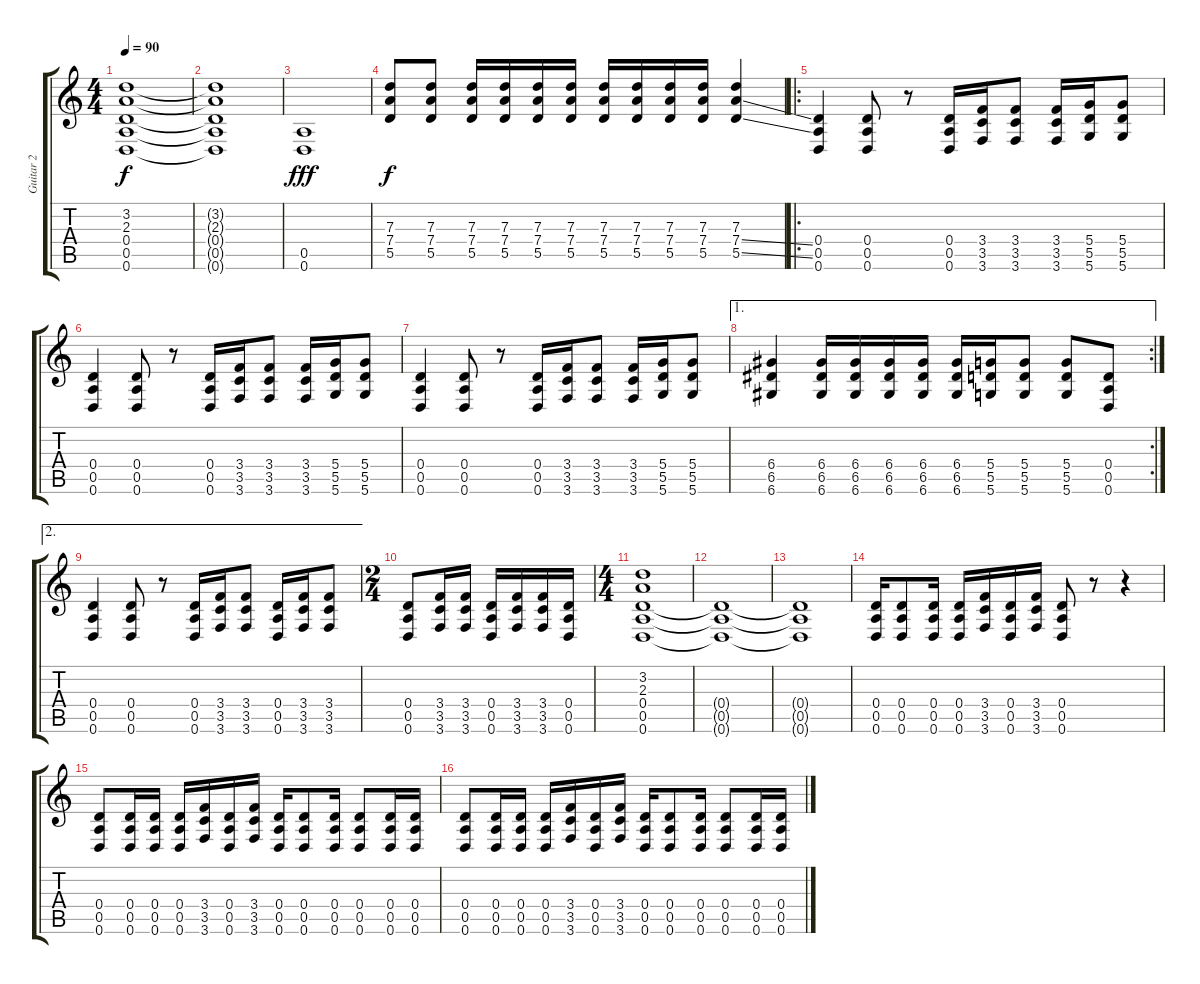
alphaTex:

\track ("Guitar 2" "Guitar 2") {instrument distortionguitar}
\staff {score tabs}
\tuning (D4 B3 G3 D3 A2 D2) {hide}
\ts (4 4)
\tempo 90
\clef g2
\ks c
(3.2 2.3 0.4 0.5 0.6).1{dy f} |
(3.2{t} 2.3{t} 0.4{t} 0.5{t} 0.6{t}).1 |
(0.5 0.6).1{dy fff} |
(7.3 7.4 5.5).8{dy f} (7.3 7.4 5.5).8 (7.3 7.4 5.5).16 (7.3 7.4 5.5).16 (7.3 7.4 5.5).16 (7.3 7.4 5.5).16 (7.3 7.4 5.5).16 (7.3 7.4 5.5).16 (7.3 7.4 5.5).16 (7.3 7.4 5.5).16 (7.3 7.4{ss} 5.5{ss}).4 |
\ro
(0.4 0.5 0.6).4 (0.4 0.5 0.6).8 r.8 (0.4 0.5 0.6).16 (3.4 3.5 3.6).16 (3.4 3.5 3.6).8 (3.4 3.5 3.6).16 (5.4 5.5 5.6).16 (5.4 5.5 5.6).8 |
(0.4 0.5 0.6).4 (0.4 0.5 0.6).8 r.8 (0.4 0.5 0.6).16 (3.4 3.5 3.6).16 (3.4 3.5 3.6).8 (3.4 3.5 3.6).16 (5.4 5.5 5.6).16 (5.4 5.5 5.6).8 |
(0.4 0.5 0.6).4 (0.4 0.5 0.6).8 r.8 (0.4 0.5 0.6).16 (3.4 3.5 3.6).16 (3.4 3.5 3.6).8 (3.4 3.5 3.6).16 (5.4 5.5 5.6).16 (5.4 5.5 5.6).8 |
\ae 1
\rc 2
(6.4 6.5 6.6).4 (6.4 6.5 6.6).16 (6.4 6.5 6.6).16 (6.4 6.5 6.6).16 (6.4 6.5 6.6).16 (6.4 6.5 6.6).16 (5.4 5.5 5.6).16 (5.4 5.5 5.6).8 (5.4 5.5 5.6).8 (0.4 0.5 0.6).8 |
\ae 2
(0.4 0.5 0.6).4 (0.4 0.5 0.6).8 r.8 (0.4 0.5 0.6).16 (3.4 3.5 3.6).16 (3.4 3.5 3.6).8 (0.4 0.5 0.6).16 (3.4 3.5 3.6).16 (3.4 3.5 3.6).8 |
\ts (2 4)
(0.4 0.5 0.6).8 (3.4 3.5 3.6).16 (3.4 3.5 3.6).16 (0.4 0.5 0.6).16 (3.4 3.5 3.6).16 (3.4 3.5 3.6).16 (0.4 0.5 0.6).16 |
\ts (4 4)
(3.2 2.3 0.4 0.5 0.6).1 |
(0.4{t} 0.5{t} 0.6{t}).1 |
(0.4{t} 0.5{t} 0.6{t}).1 |
(0.4 0.5 0.6).16 (0.4 0.5 0.6).8 (0.4 0.5 0.6).16 (0.4 0.5 0.6).16 (3.4 3.5 3.6).16 (0.4 0.5 0.6).16 (3.4 3.5 3.6).16 (0.4 0.5 0.6).8 r.8 r.4 |
(0.4 0.5 0.6).8 (0.4 0.5 0.6).16 (0.4 0.5 0.6).16 (0.4 0.5 0.6).16 (3.4 3.5 3.6).16 (0.4 0.5 0.6).16 (3.4 3.5 3.6).16 (0.4 0.5 0.6).16 (0.4 0.5 0.6).8 (0.4 0.5 0.6).16 (0.4 0.5 0.6).8 (0.4 0.5 0.6).16 (0.4 0.5 0.6).16 |
(0.4 0.5 0.6).8 (0.4 0.5 0.6).16 (0.4 0.5 0.6).16 (0.4 0.5 0.6).16 (3.4 3.5 3.6).16 (0.4 0.5 0.6).16 (3.4 3.5 3.6).16 (0.4 0.5 0.6).16 (0.4 0.5 0.6).8 (0.4 0.5 0.6).16 (0.4 0.5 0.6).8 (0.4 0.5 0.6).16 (0.4 0.5 0.6).16
